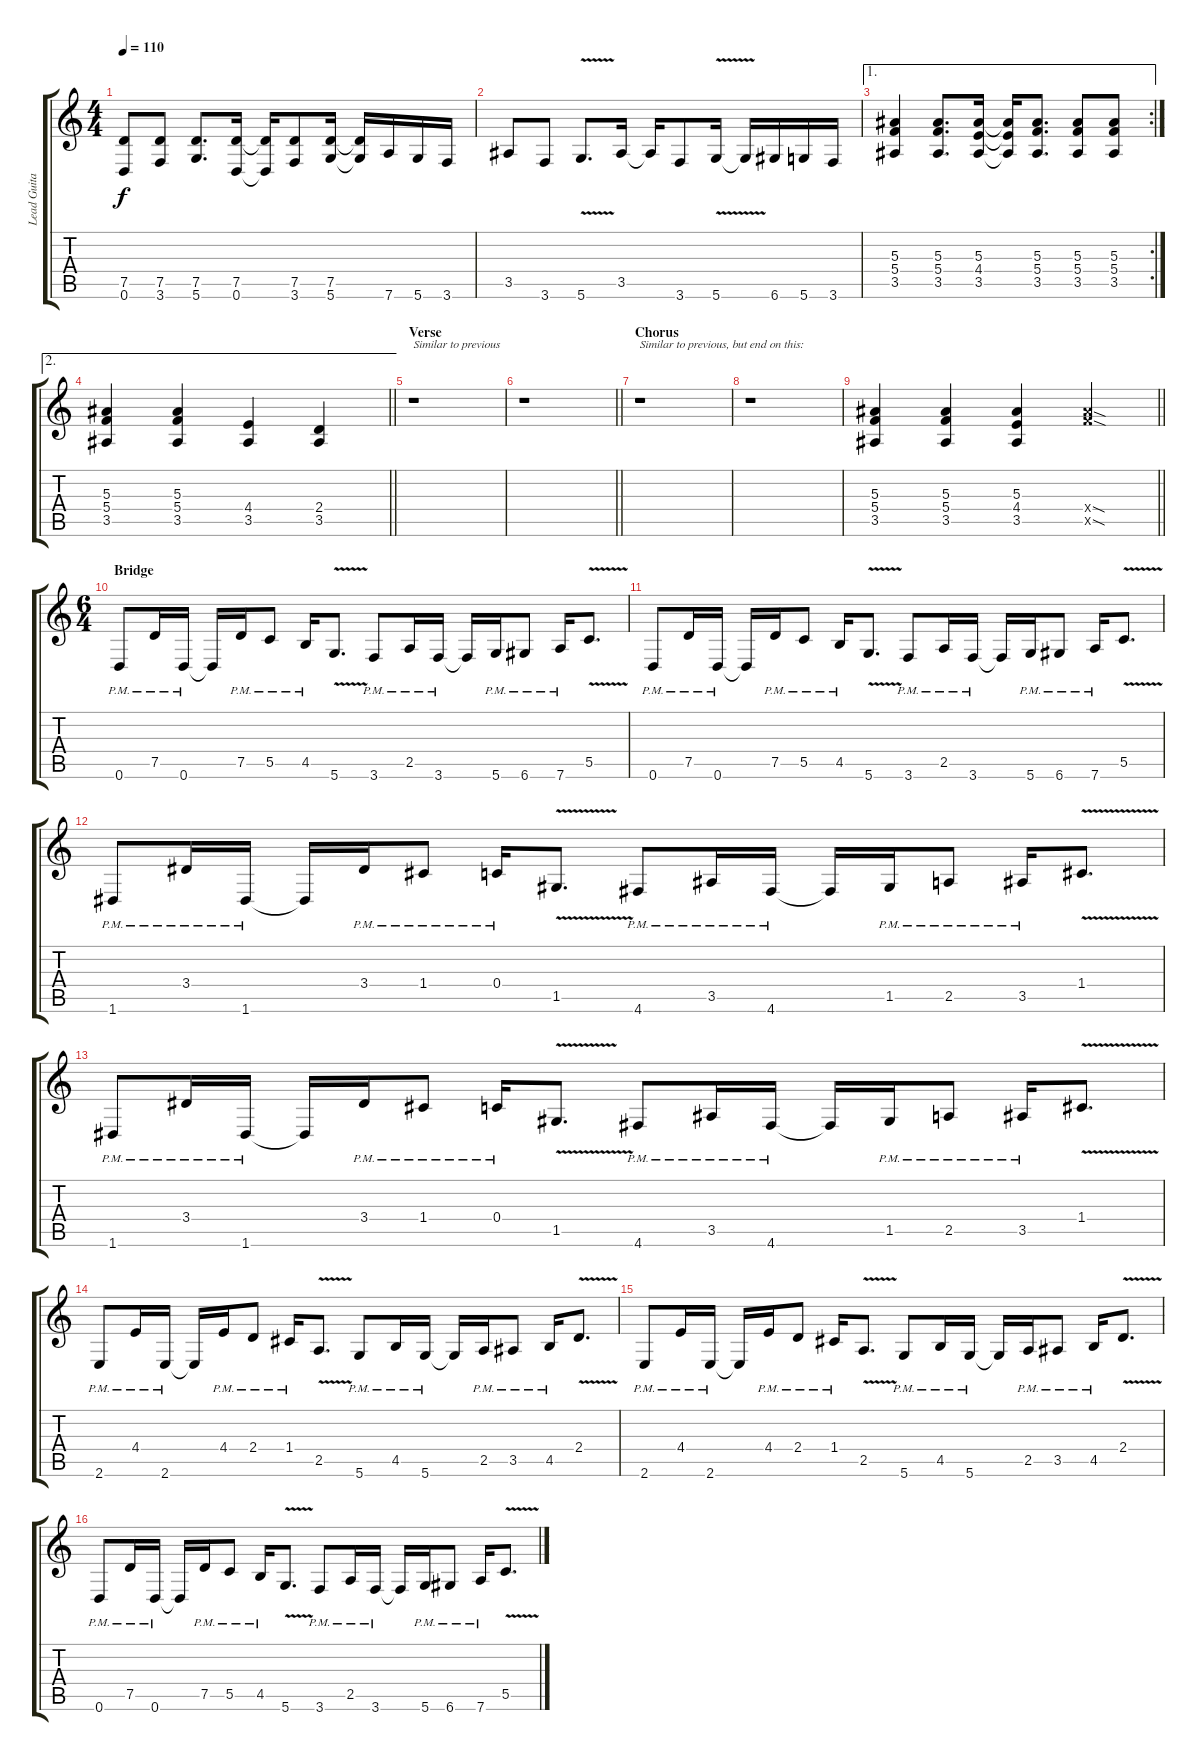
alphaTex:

\track ("Lead Guitar" "Lead Guita") {instrument overdrivenguitar}
\staff {score tabs}
\tuning (D4 A3 F3 C3 G2 D2) {hide}
\ts (4 4)
\tempo 110
\clef g2
\ks c
(7.5 0.6).8{dy f} (7.5 3.6).8 (7.5 5.6).8{d} (7.5 0.6).16 (7.5{t} 0.6{t}).16 (7.5 3.6).8 (7.5 5.6).16 (7.5{t} 5.6{t}).16 7.6.16 5.6.16 3.6.16 |
3.5.8 3.6.8 5.6{v}.8{d} 3.5.16 3.5{t}.16 3.6.8 5.6{v}.16 5.6{t}.16 6.6.16 5.6.16 3.6.16 |
\ae 1
\rc 2
(5.3 5.4 3.5).4 (5.3 5.4 3.5).8{d} (5.3 4.4 3.5).16 (5.3{t} 4.4{t} 3.5{t}).16 (5.3 5.4 3.5).8{d} (5.3 5.4 3.5).8 (5.3 5.4 3.5).8 |
\ae 2
\barLineRight lightlight
(5.3 5.4 3.5).4 (5.3 5.4 3.5).4 (4.4 3.5).4 (2.4 3.5).4 |
\section ("" "Verse")
r.1{txt "Similar to previous"} |
\barLineRight lightlight
r.1 |
\section ("" "Chorus")
r.1{txt "Similar to previous, but end on this:"} |
r.1 |
\barLineRight lightlight
(5.3 5.4 3.5).4 (5.3 5.4 3.5).4 (5.3 4.4 3.5).4 (10.4{sod x} 10.5{sod x}).4 |
\ts (6 4)
\section ("" "Bridge")
0.6{pm}.8{beam Up} 7.5{pm}.16{beam Up} 0.6{pm}.16{beam Up beam split} 0.6{t}.16{beam Up} 7.5{pm}.16{beam Up} 5.5{pm}.8{beam Up beam split} 4.5{pm}.16{beam Up} 5.6{v}.8{d beam Up} 3.6{pm}.8{beam Up} 2.5{pm}.16{beam Up} 3.6{pm}.16{beam Up beam split} 3.6{t}.16{beam Up} 5.6{pm}.16{beam Up} 6.6{pm}.8{beam Up beam split} 7.6{pm}.16{beam Up} 5.5{v}.8{d beam Up} |
0.6{pm}.8{beam Up} 7.5{pm}.16{beam Up} 0.6{pm}.16{beam Up beam split} 0.6{t}.16{beam Up} 7.5{pm}.16{beam Up} 5.5{pm}.8{beam Up beam split} 4.5{pm}.16{beam Up} 5.6{v}.8{d beam Up} 3.6{pm}.8{beam Up} 2.5{pm}.16{beam Up} 3.6{pm}.16{beam Up beam split} 3.6{t}.16{beam Up} 5.6{pm}.16{beam Up} 6.6{pm}.8{beam Up beam split} 7.6{pm}.16{beam Up} 5.5{v}.8{d beam Up} |
1.6{pm}.8 3.4{pm}.16 1.6{pm}.16{beam split} 1.6{t}.16 3.4{pm}.16 1.4{pm}.8{beam split} 0.4{pm}.16 1.5{v}.8{d} 4.6{pm}.8 3.5{pm}.16 4.6{pm}.16{beam split} 4.6{t}.16 1.5{pm}.16 2.5{pm}.8{beam split} 3.5{pm}.16 1.4{v}.8{d} |
1.6{pm}.8 3.4{pm}.16 1.6{pm}.16{beam split} 1.6{t}.16 3.4{pm}.16 1.4{pm}.8{beam split} 0.4{pm}.16 1.5{v}.8{d} 4.6{pm}.8 3.5{pm}.16 4.6{pm}.16{beam split} 4.6{t}.16 1.5{pm}.16 2.5{pm}.8{beam split} 3.5{pm}.16 1.4{v}.8{d} |
2.6{pm}.8 4.4{pm}.16 2.6{pm}.16{beam split} 2.6{t}.16 4.4{pm}.16 2.4{pm}.8{beam split} 1.4{pm}.16 2.5{v}.8{d} 5.6{pm}.8 4.5{pm}.16 5.6{pm}.16{beam split} 5.6{t}.16 2.5{pm}.16 3.5{pm}.8{beam split} 4.5{pm}.16 2.4{v}.8{d} |
2.6{pm}.8 4.4{pm}.16 2.6{pm}.16{beam split} 2.6{t}.16 4.4{pm}.16 2.4{pm}.8{beam split} 1.4{pm}.16 2.5{v}.8{d} 5.6{pm}.8 4.5{pm}.16 5.6{pm}.16{beam split} 5.6{t}.16 2.5{pm}.16 3.5{pm}.8{beam split} 4.5{pm}.16 2.4{v}.8{d} |
0.6{pm}.8{beam Up} 7.5{pm}.16{beam Up} 0.6{pm}.16{beam Up beam split} 0.6{t}.16{beam Up} 7.5{pm}.16{beam Up} 5.5{pm}.8{beam Up beam split} 4.5{pm}.16{beam Up} 5.6{v}.8{d beam Up} 3.6{pm}.8{beam Up} 2.5{pm}.16{beam Up} 3.6{pm}.16{beam Up beam split} 3.6{t}.16{beam Up} 5.6{pm}.16{beam Up} 6.6{pm}.8{beam Up beam split} 7.6{pm}.16{beam Up} 5.5{v}.8{d beam Up}
